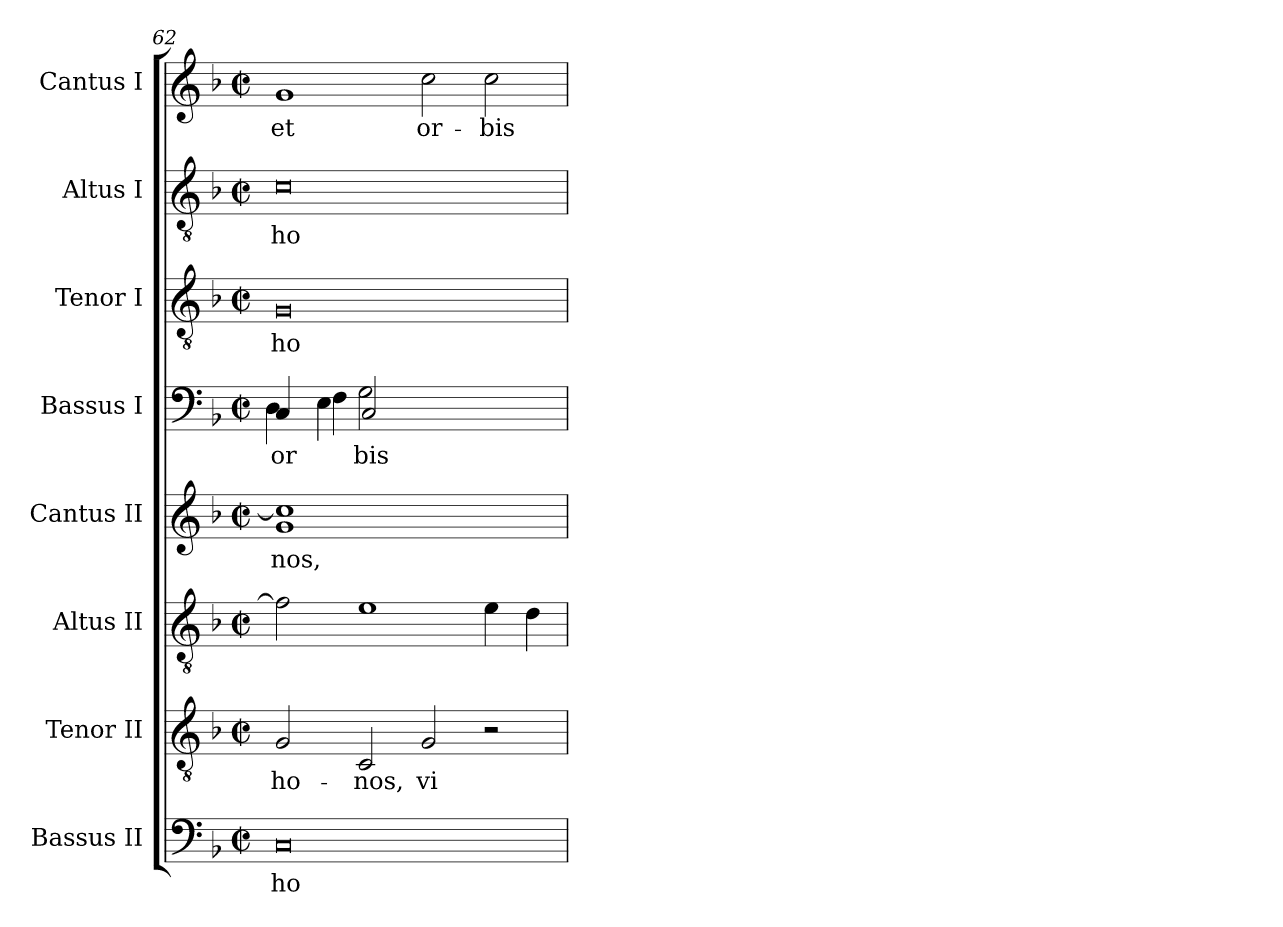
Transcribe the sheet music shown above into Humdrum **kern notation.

**kern	**text	**kern	**text	**kern	**kern	**text	**kern	**text	**kern	**text	**kern	**text	**kern	**text
*part8	*part8	*part7	*part7	*part6	*part5	*part5	*part4	*part4	*part3	*part3	*part2	*part2	*part1	*part1
*staff8	*staff8	*staff7	*staff7	*staff6	*staff5	*staff5	*staff4	*staff4	*staff3	*staff3	*staff2	*staff2	*staff1	*staff1
*I"Bassus II	*	*I"Tenor II	*	*I"Altus II	*I"Cantus II	*	*I"Bassus I	*	*I"Tenor I	*	*I"Altus I	*	*I"Cantus I	*
*clefF4	*	*clefGv2	*	*clefGv2	*clefG2	*	*clefF4	*	*clefGv2	*	*clefGv2	*	*clefG2	*
*k[b-]	*	*k[b-]	*	*k[b-]	*k[b-]	*	*k[b-]	*	*k[b-]	*	*k[b-]	*	*k[b-]	*
*F:	*	*F:	*	*F:	*F:	*	*F:	*	*F:	*	*F:	*	*F:	*
*M2/2	*	*M2/2	*	*M2/2	*M2/2	*	*M2/2	*	*M2/2	*	*M2/2	*	*M2/2	*
*met(c|)	*	*met(c|)	*	*met(c|)	*met(c|)	*	*met(c|)	*	*met(c|)	*	*met(c|)	*	*met(c|)	*
=62	=62	=62	=62	=62	=62	=62	=62	=62	=62	=62	=62	=62	=62	=62
!LO:N:vis=0	!LO:LY:b:cj	!	!LO:LY:b:cj	!	!	!LO:LY:b:cj	!	!LO:LY:b:cj	!LO:N:vis=0	!LO:LY:b:cj	!LO:N:vis=0	!LO:LY:b:cj	!	!LO:LY:b:cj
*	*	*	*	*	*	*	*^	*	*	*	*	*	*	*
1C	ho-	2G/	ho-	2f\]	1cc] 1g	nos,	4C/	4D\	or	1G	ho	1c	ho	1g	et
.	.	.	.	.	.	.	4E\	4F\	.	.	.	.	.	.	.
!	!	!	!LO:LY:b:cj	!	!	!	!	!	!LO:LY:b:cj	!	!	!	!	!	!
.	.	2C/	-nos,	1e	.	.	2G\	2C/	bis	.	.	.	.	.	.
!	!	!	!LO:LY:b:cj	!	!	!	!	!	!	!	!	!	!	!	!LO:LY:b:cj
1ryy	.	2G/	vi-	.	1ryy	.	1ryy	1ryy	.	1ryy	.	1ryy	.	2cc\	or-
!	!	!	!	!	!	!	!	!	!	!	!	!	!	!	!LO:LY:b:cj
.	.	2r	.	4e\	.	.	.	.	.	.	.	.	.	2cc\	-bis
.	.	.	.	4d\	.	.	.	.	.	.	.	.	.	.	.
*	*	*	*	*	*	*	*v	*v	*	*	*	*	*	*	*
=	=	=	=	=	=	=	=	=	=	=	=	=	=	=
*-	*-	*-	*-	*-	*-	*-	*-	*-	*-	*-	*-	*-	*-	*-
